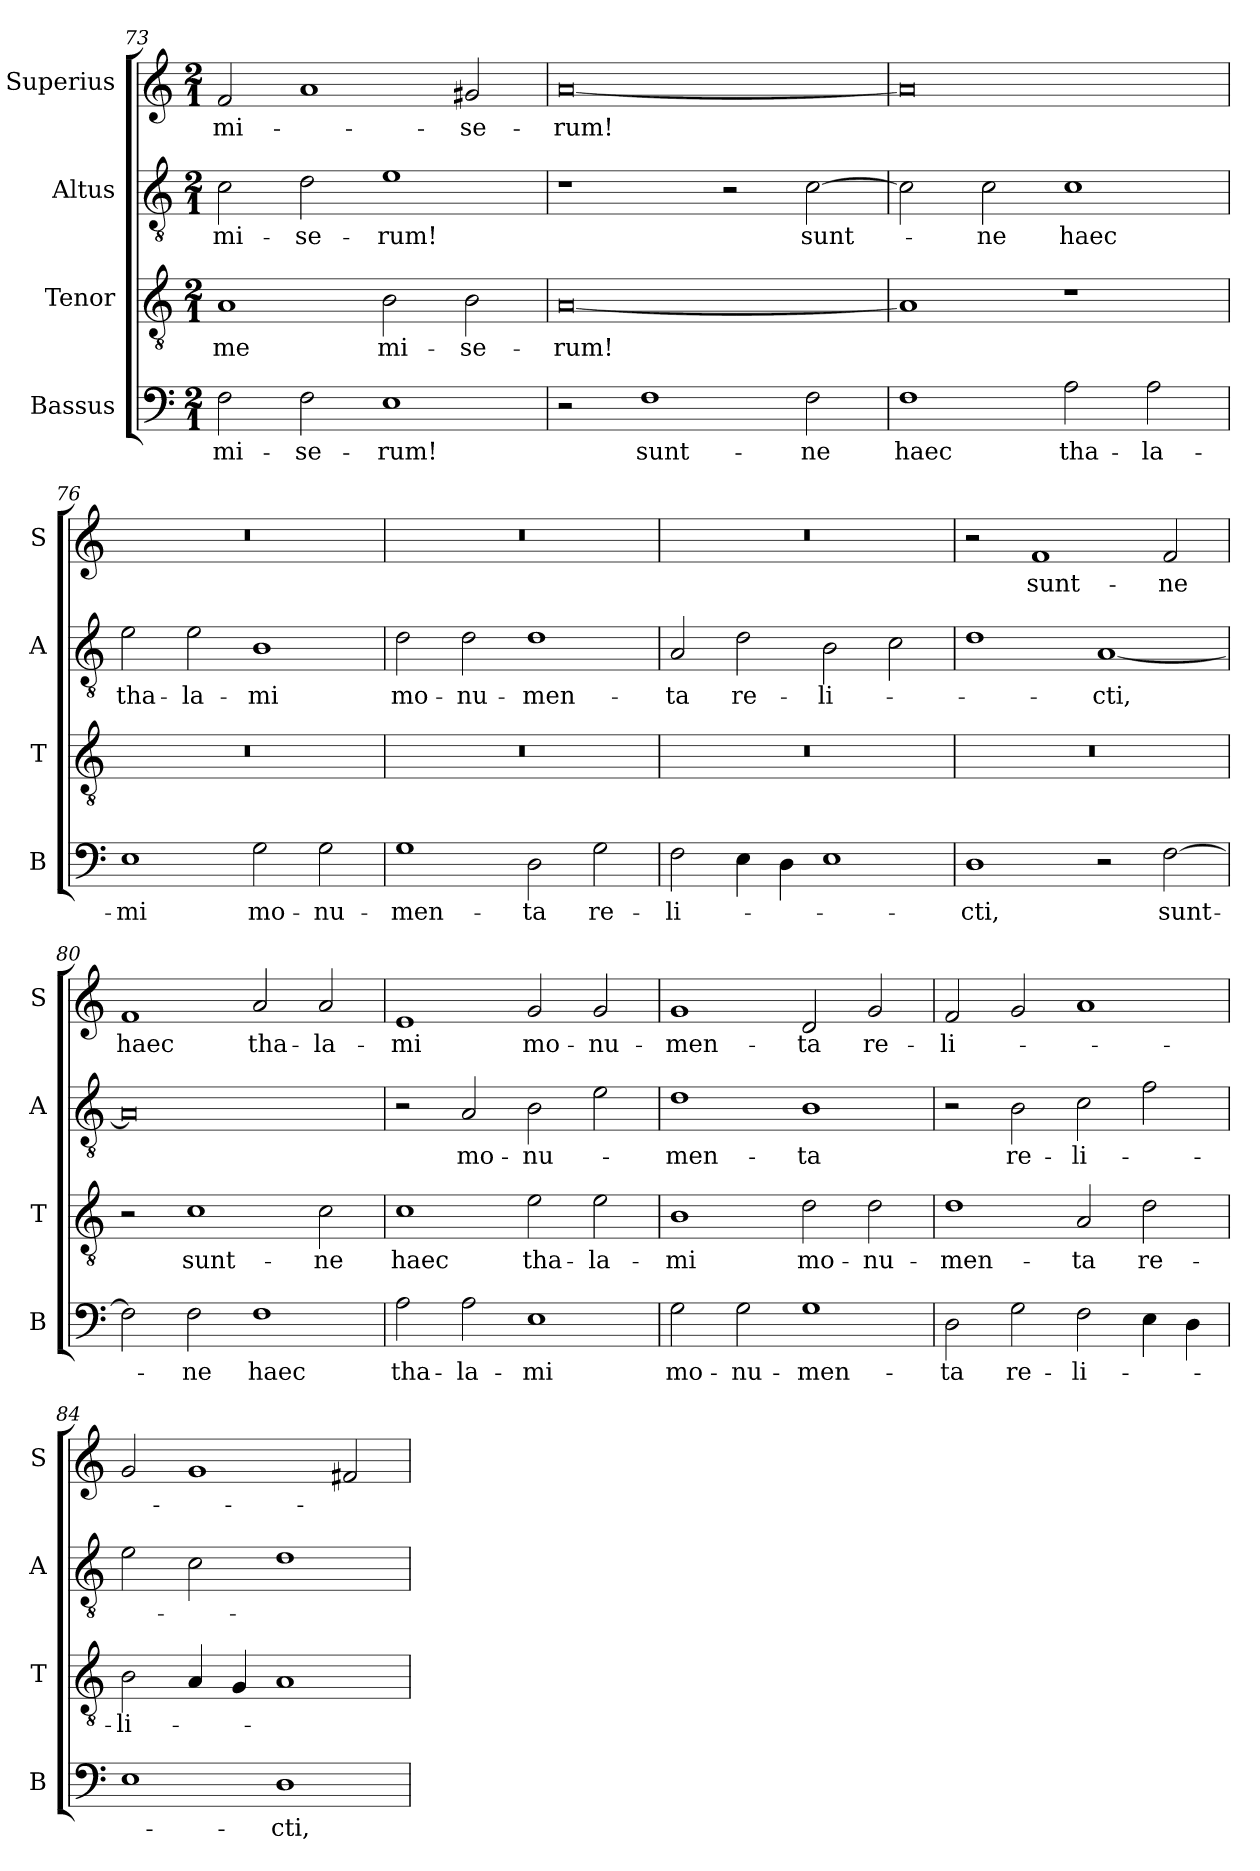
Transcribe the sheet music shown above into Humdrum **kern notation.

**kern	**text	**kern	**text	**kern	**text	**kern	**text
*part4	*part4	*part3	*part3	*part2	*part2	*part1	*part1
*staff4	*staff4	*staff3	*staff3	*staff2	*staff2	*staff1	*staff1
*I"Bassus	*	*I"Tenor	*	*I"Altus	*	*I"Superius	*
*I'B	*	*I'T	*	*I'A	*	*I'S	*
*clefF4	*	*clefGv2	*	*clefGv2	*	*clefG2	*
*k[]	*	*k[]	*	*k[]	*	*k[]	*
*M2/1	*	*M2/1	*	*M2/1	*	*M2/1	*
=73	=73	=73	=73	=73	=73	=73	=73
2F	mi-	1A	me	2c	mi-	2f	mi-
2F	-se-	.	.	2d	-se-	1a	.
1E	-rum!	2B	mi-	1e	-rum!	.	.
.	.	2B	-se-	.	.	2g#X	-se-
=74	=74	=74	=74	=74	=74	=74	=74
2r	.	[0A	-rum!	1r	.	[0a	-rum!
1F	sunt-	.	.	.	.	.	.
.	.	.	.	2r	.	.	.
2F	-ne	.	.	[2c	sunt-	.	.
=75	=75	=75	=75	=75	=75	=75	=75
1F	haec	1A]	.	2c]	.	0a]	.
.	.	.	.	2c	-ne	.	.
2A	tha-	1r	.	1c	haec	.	.
2A	-la-	.	.	.	.	.	.
=76	=76	=76	=76	=76	=76	=76	=76
1E	-mi	0r	.	2e	tha-	0r	.
.	.	.	.	2e	-la-	.	.
2G	mo-	.	.	1B	-mi	.	.
2G	-nu-	.	.	.	.	.	.
=77	=77	=77	=77	=77	=77	=77	=77
1G	-men-	0r	.	2d	mo-	0r	.
.	.	.	.	2d	-nu-	.	.
2D	-ta	.	.	1d	-men-	.	.
2G	re-	.	.	.	.	.	.
=78	=78	=78	=78	=78	=78	=78	=78
2F	-li-	0r	.	2A	-ta	0r	.
4E	.	.	.	2d	re-	.	.
4D	.	.	.	.	.	.	.
1E	.	.	.	2B	-li-	.	.
.	.	.	.	2c	.	.	.
=79	=79	=79	=79	=79	=79	=79	=79
1D	-cti,	0r	.	1d	.	2r	.
.	.	.	.	.	.	1f	sunt-
2r	.	.	.	[1A	-cti,	.	.
[2F	sunt-	.	.	.	.	2f	-ne
=80	=80	=80	=80	=80	=80	=80	=80
2F]	.	2r	.	0A]	.	1f	haec
2F	-ne	1c	sunt-	.	.	.	.
1F	haec	.	.	.	.	2a	tha-
.	.	2c	-ne	.	.	2a	-la-
=81	=81	=81	=81	=81	=81	=81	=81
2A	tha-	1c	haec	2r	.	1e	-mi
2A	-la-	.	.	2A	mo-	.	.
1E	-mi	2e	tha-	2B	-nu-	2g	mo-
.	.	2e	-la-	2e	.	2g	-nu-
=82	=82	=82	=82	=82	=82	=82	=82
2G	mo-	1B	-mi	1d	-men-	1g	-men-
2G	-nu-	.	.	.	.	.	.
1G	-men-	2d	mo-	1B	-ta	2d	-ta
.	.	2d	-nu-	.	.	2g	re-
=83	=83	=83	=83	=83	=83	=83	=83
2D	-ta	1d	-men-	2r	.	2f	-li-
2G	re-	.	.	2B	re-	2g	.
2F	-li-	2A	-ta	2c	-li-	1a	.
4E	.	2d	re-	2f	.	.	.
4D	.	.	.	.	.	.	.
=84	=84	=84	=84	=84	=84	=84	=84
1E	.	2B	-li-	2e	.	2g	.
.	.	4A	.	2c	.	1g	.
.	.	4G	.	.	.	.	.
1D	-cti,	1A	.	1d	.	.	.
.	.	.	.	.	.	2f#X	.
=	=	=	=	=	=	=	=
*-	*-	*-	*-	*-	*-	*-	*-
